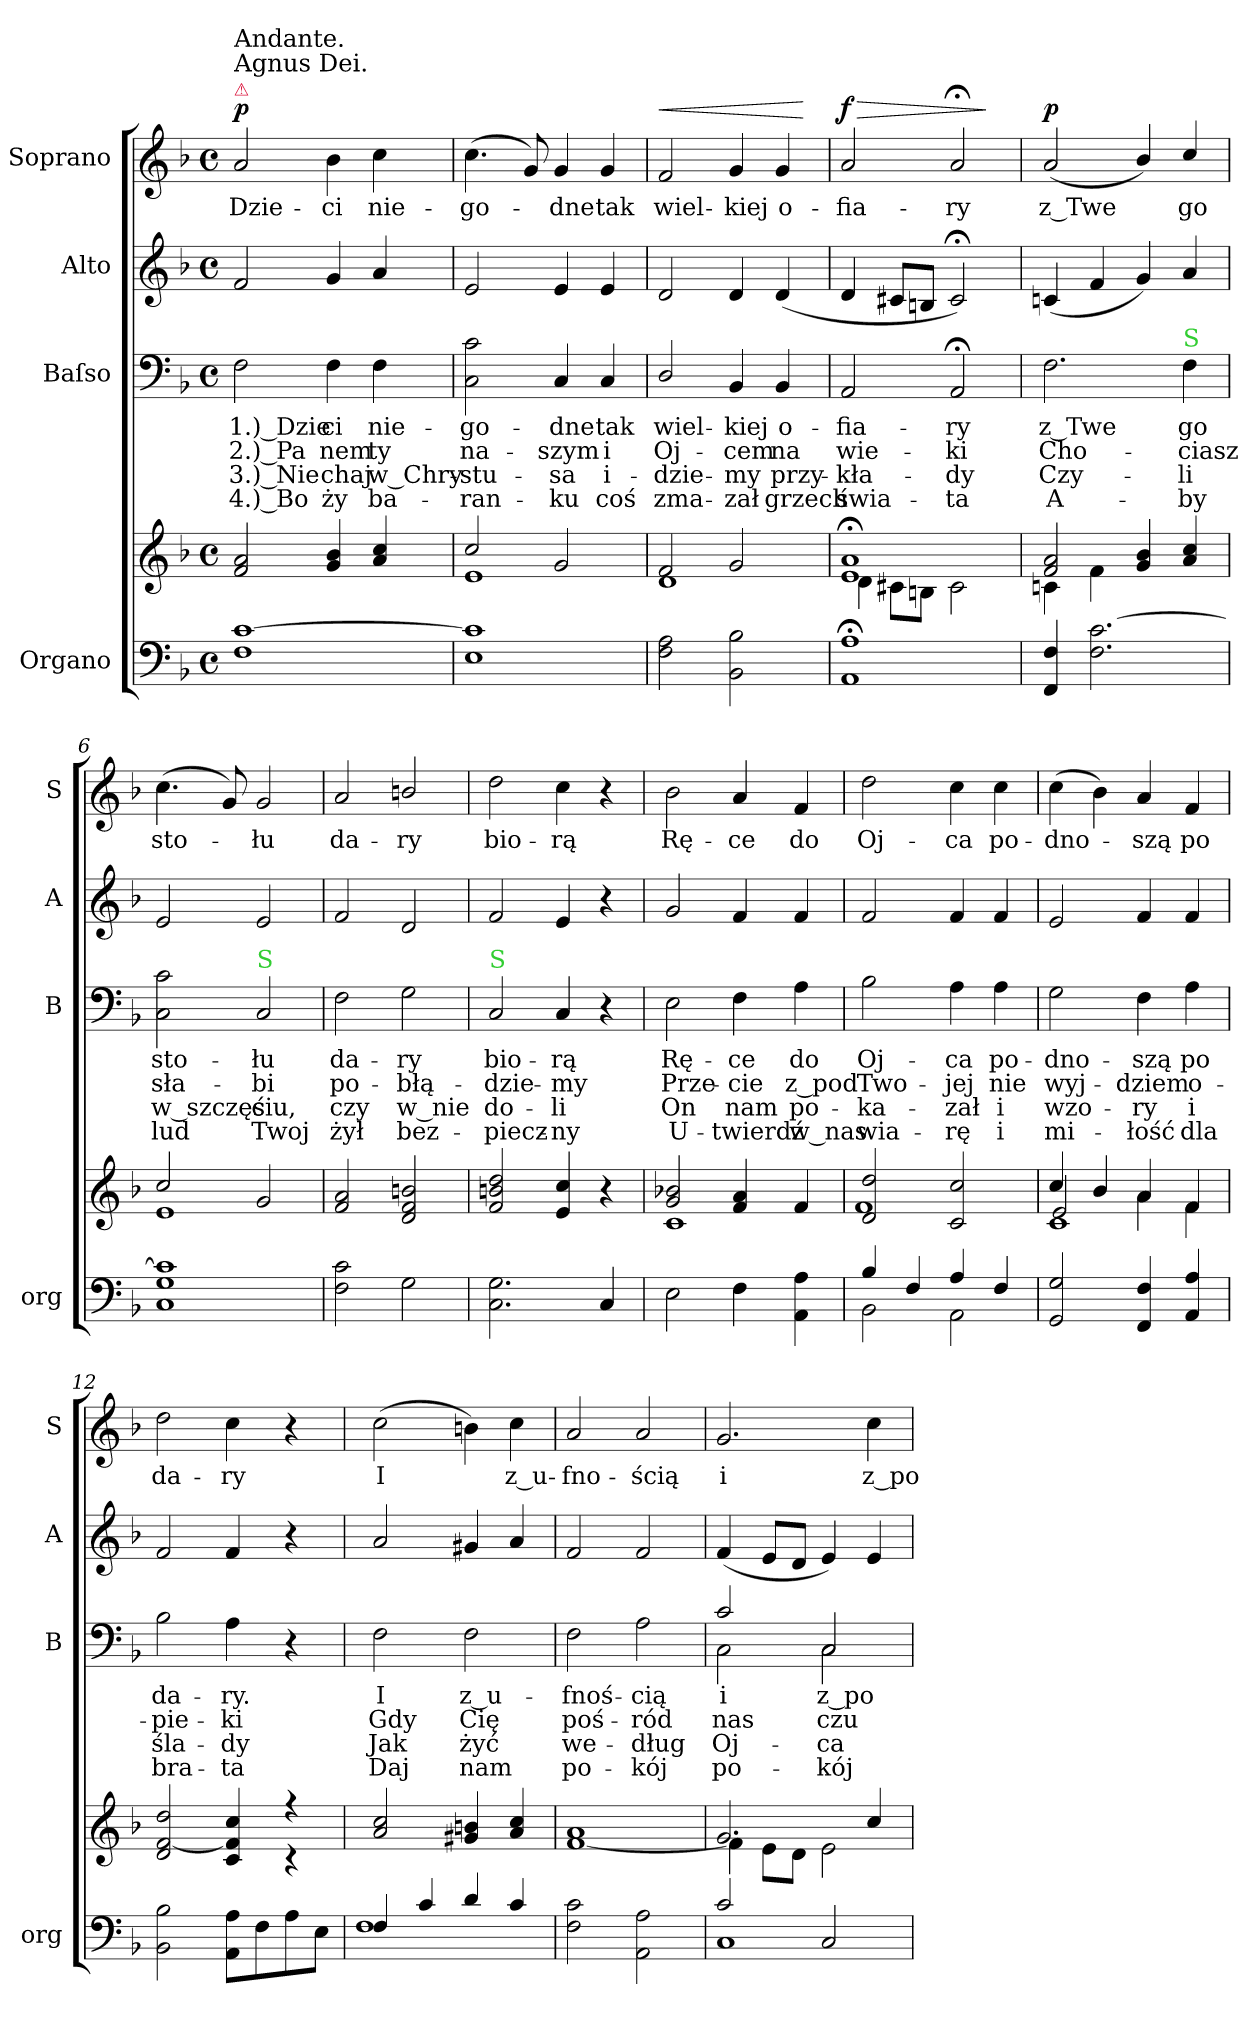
**kern	**kern	**kern	**text	**text	**text	**text	**kern	**kern	**text	**dynam
*part4	*part4	*part3	*part3	*part3	*part3	*part3	*part2	*part1	*part1	*part1
*staff5	*staff4	*staff3	*staff3	*staff3	*staff3	*staff3	*staff2	*staff1	*staff1	*staff1
*I"Organo	*	*I"Baſso	*	*	*	*	*I"Alto	*I"Soprano	*	*
*I'org	*	*I'B	*	*	*	*	*I'A	*I'S	*	*
*clefF4	*clefG2	*clefF4	*	*	*	*	*clefG2	*clefG2	*	*
*k[b-]	*k[b-]	*k[b-]	*	*	*	*	*k[b-]	*k[b-]	*	*
*M4/4	*M4/4	*M4/4	*	*	*	*	*M4/4	*M4/4	*	*
*met(c)	*met(c)	*met(c)	*	*	*	*	*met(c)	*met(c)	*	*
=1	=1	=1	=1	=1	=1	=1	=1	=1	=1	=1
!	!	!	!	!	!	!	!	!LO:TX:a:color=crimson:t=⚠	!	!
!	!	!	!	!	!	!	!	!LO:TX:a:t=Agnus Dei.	!	!
!	!	!	!	!	!	!	!	!LO:TX:a:t=Andante.	!	!
!	!	!	!	!	!	!	!	!	!	!LO:DY:a
1F [1c	2f/ 2a/	2F\	1.)_Dzie	2.)_Pa	3.)_Nie	4.)_Bo	2f/	2a/	Dzie-	p
.	4g/ 4b-/	4F\	-ci	-nem	-chaj	-ży	4g/	4b-\	-ci	.
.	4a/ 4cc/	4F\	nie-	ty	w_Chry-	ba-	4a/	4cc\	nie-	.
=2	=2	=2	=2	=2	=2	=2	=2	=2	=2	=2
*	*^	*	*	*	*	*	*	*	*	*
1E 1c]	2cc/	1e	2C\ 2c\	-go-	na-	-stu-	-ran-	2e/	(4.cc\	-go-	.
.	.	.	.	.	.	.	.	.	8g/)	.	.
.	2g/	.	4C/	-dne	-szym	-sa	-ku	4e/	4g/	-dne	.
.	.	.	4C/	tak	i	i-	coś	4e/	4g/	tak	.
=3	=3	=3	=3	=3	=3	=3	=3	=3	=3	=3	=3
!	!	!	!	!	!	!	!	!	!	!	!LO:HP:a
2F\ 2A\	2f/	1d	2D/	wiel-	Oj-	-dzie-	zma-	2d/	2f/	wiel-	<
2BB-\ 2B-\	2g/	.	4BB-/	-kiej	-cem	-my	-zał	4d/	4g/	-kiej	.
.	.	.	4BB-/	o-	na	przy-	grzech	(>4d/	4g/	o-	.
*	*v	*v	*	*	*	*	*	*	*	*	*
.	.	.	.	.	.	.	.	.	.	[
=4	=4	=4	=4	=4	=4	=4	=4	=4	=4	=4
*	*^	*	*	*	*	*	*	*	*	*
!	!	!	!	!	!	!	!	!	!	!	!LO:HP:a
!	!	!	!	!	!	!	!	!	!	!	!LO:DY:n=1:a
1AA;< 1A;<	1e;< 1a;<	4d\	2AA/	-fia-	wie-	-kła-	świa-	4d/	2a/	-fia-	> f
.	.	8c#X\L	.	.	.	.	.	8c#X/L	.	.	.
.	.	8Bn\J	.	.	.	.	.	8Bn/J	.	.	.
.	.	2c#\	2AA;</	-ry	-ki	-dy	-ta	2c#;</)	2a;</	-ry	.
*	*v	*v	*	*	*	*	*	*	*	*	*
.	.	.	.	.	.	.	.	.	.	]
=5	=5	=5	=5	=5	=5	=5	=5	=5	=5	=5
*	*^	*	*	*	*	*	*	*	*	*
!	!	!	!	!	!	!	!	!	!	!	!LO:DY:a
4FF/ 4F/	2f/ 2a/	4cn\	2.F\	z_Twe	Cho-	Czy-	A-	(4cn/	(2a/	z_Twe	p
2.F\ [2.c\	.	4f\	.	.	.	.	.	4f/	.	.	.
.	4g/ 4b-/	2ryy	.	.	.	.	.	4g/)	4b-/)	.	.
!	!	!	!LO:TX:a:color=limegreen:t=S	!	!	!	!	!	!	!	!
.	4a/ 4cc/	.	4F\	-go	-ciasz	-li	-by	4a/	4cc/	-go	.
=6	=6	=6	=6	=6	=6	=6	=6	=6	=6	=6	=6
1C 1G 1c]	2cc/	1e	2C\ 2c\	sto-	sła-	w_szczęś	lud	2e/	(4.cc\	sto-	.
.	.	.	.	.	.	.	.	.	8g/)	.	.
!	!	!	!LO:TX:a:color=limegreen:t=S	!	!	!	!	!	!	!	!
.	2g/	.	2C/	-łu	-bi	-ciu,	Twoj	2e/	2g/	-łu	.
*	*v	*v	*	*	*	*	*	*	*	*	*
=7	=7	=7	=7	=7	=7	=7	=7	=7	=7	=7
2F\ 2c\	2f/ 2a/	2F\	da-	po-	czy	żył	2f/	2a/	da-	.
2G\	2d/ 2f/ 2bn/	2G\	-ry	-błą-	w_nie	bez-	2d/	2bn/	-ry	.
=8	=8	=8	=8	=8	=8	=8	=8	=8	=8	=8
!	!	!LO:TX:a:color=limegreen:t=S	!	!	!	!	!	!	!	!
2.C\ 2.G\	2f/ 2bn/ 2dd/	2C/	bio-	-dzie-	-do-	-piecz-	2f/	2dd\	bio-	.
.	4e/ 4cc/	4C/	-rą	-my	-li	-ny	4e/	4cc\	-rą	.
4C/	4r	4r	.	.	.	.	4r	4r	.	.
=9	=9	=9	=9	=9	=9	=9	=9	=9	=9	=9
*	*^	*	*	*	*	*	*	*	*	*
2E\	2g/ 2b-X/	1c	2E\	Rę-	Prze-	On	U-	2g/	2b-\	Rę-	.
4F\	4f/ 4a/	.	4F\	-ce	-cie	nam	-twierdź	4f/	4a/	-ce	.
4AA\ 4A\	4f/	.	4A\	do	z_pod	po-	w_nas	4f/	4f/	do	.
=10	=10	=10	=10	=10	=10	=10	=10	=10	=10	=10	=10
*^	*	*	*	*	*	*	*	*	*	*	*
4B-/	2BB-\	2d/ 2dd/	1f	2B-\	Oj-	Two-	-ka-	wia-	2f/	2dd\	Oj-	.
4F/	.	.	.	.	.	.	.	.	.	.	.	.
4A/	2AA\	2c/ 2cc/	.	4A\	-ca	-jej	-zał	-rę	4f/	4cc\	-ca	.
4F/	.	.	.	4A\	po-	nie	i	i	4f/	4cc\	po-	.
*v	*v	*	*	*	*	*	*	*	*	*	*	*
=11	=11	=11	=11	=11	=11	=11	=11	=11	=11	=11	=11
*	*	*^	*	*	*	*	*	*	*	*	*
2GG/ 2G/	4cc/	2e/	1c	2G\	-dno-	wyj-	wzo-	mi-	2e/	(4cc\	-dno-	.
.	4b-/	.	.	.	.	.	.	.	.	4b-\)	.	.
4FF/ 4F/	4a/	4a\	.	4F\	-szą	-dziem	-ry	-łość	4f/	4a/	-szą	.
4AA/ 4A/	4f/	4f\	.	4A\	po	o-	i	dla	4f/	4f/	po	.
*	*	*v	*v	*	*	*	*	*	*	*	*	*
=12	=12	=12	=12	=12	=12	=12	=12	=12	=12	=12	=12
2BB-\ 2B-\	2d/ [2f/ 2dd/	2.ryy	2B-\	da-	-pie-	śla-	bra-	2f/	2dd\	da-	.
8AA\ 8A\L	4c/ 4f]/ 4cc/	.	4A\	-ry.	-ki	-dy	-ta	4f/	4cc\	-ry	.
8F\	.	.	.	.	.	.	.	.	.	.	.
8A\	4r	4rc	4r	.	.	.	.	4r	4r	.	.
8E\J	.	.	.	.	.	.	.	.	.	.	.
*	*v	*v	*	*	*	*	*	*	*	*	*
=13	=13	=13	=13	=13	=13	=13	=13	=13	=13	=13
*^	*	*	*	*	*	*	*	*	*	*
4F/	1F	2a/ 2cc/	2F\	I	Gdy	Jak	Daj	2a/	(2cc\	I	.
4c/	.	.	.	.	.	.	.	.	.	.	.
4d/	.	4g#X/ 4bn/	2F\	z_u-	Cię	żyć	nam	4g#X/	4bn\)	.	.
4c/	.	4a/ 4cc/	.	.	.	.	.	4a/	4cc\	z_u-	.
*v	*v	*	*	*	*	*	*	*	*	*	*
=14	=14	=14	=14	=14	=14	=14	=14	=14	=14	=14
2F\ 2c\	[1f 1a	2F\	-fnoś-	poś-	we-	po-	2f/	2a/	-fno-	.
2AA\ 2A\	.	2A\	-cią	-ród	-dług	-kój	2f/	2a/	-ścią	.
=15	=15	=15	=15	=15	=15	=15	=15	=15	=15	=15
*^	*^	*^	*	*	*	*	*	*	*	*
2c/	1C	2.g/	4f\]	2c/	2C\	i	nas	Oj-	po-	(4f/	2.g/	i	.
.	.	.	8e\L	.	.	.	.	.	.	8e/L	.	.	.
.	.	.	8d\J	.	.	.	.	.	.	8d/J	.	.	.
2C/	.	.	2e\	2C/	2C\	z_po-	czu-	-ca	-kój	4e/)	.	.	.
.	.	4cc/	.	.	.	.	.	.	.	4e/	4cc\	z_po-	.
*v	*v	*	*	*v	*v	*	*	*	*	*	*	*	*
*	*v	*v	*	*	*	*	*	*	*	*	*
=	=	=	=	=	=	=	=	=	=	=
*-	*-	*-	*-	*-	*-	*-	*-	*-	*-	*-
